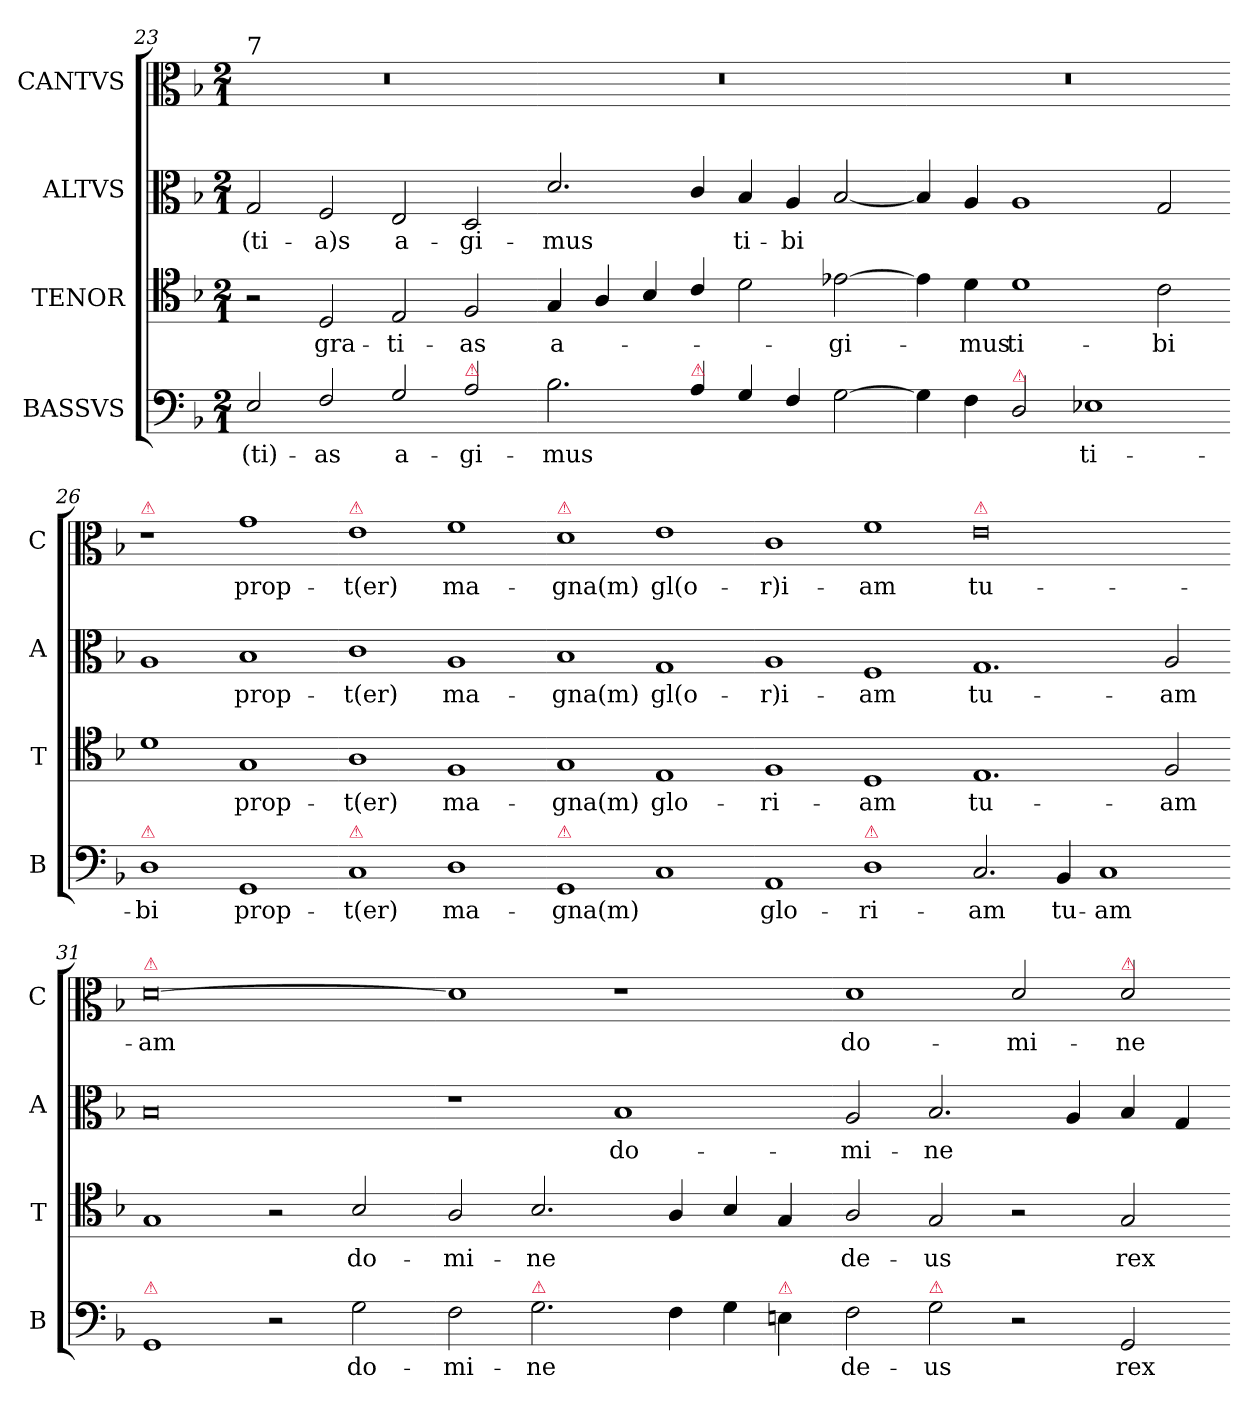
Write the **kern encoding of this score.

**kern	**text	**kern	**text	**kern	**text	**kern	**text
*part4	*part4	*part3	*part3	*part2	*part2	*part1	*part1
*staff4	*staff4	*staff3	*staff3	*staff2	*staff2	*staff1	*staff1
*I"BASSVS	*	*I"TENOR	*	*I"ALTVS	*	*I"CANTVS	*
*I'B	*	*I'T	*	*I'A	*	*I'C	*
*clefF4	*	*clefC4	*	*clefC3	*	*clefC3	*
*k[b-]	*	*k[b-]	*	*k[b-]	*	*k[b-]	*
*d:	*	*d:	*	*d:	*	*d:	*
*M2/1	*	*M2/1	*	*M2/1	*	*M2/1	*
=23	=23	=23	=23	=23	=23	=23	=23
!	!	!	!	!	!	!LO:TX:a:t=7	!
2E/	-(ti)-	2r	.	2G/	(ti-	0r	.
2F/	-as	2D/	gra-	2F/	-a)s	.	.
2G/	a-	2E/	-ti-	2E/	a-	.	.
!LO:TX:a:color=crimson:t=⚠	!	!	!	!	!	!	!
2A/	-gi-	2F/	-as	2D/	-gi-	.	.
=24-	=24-	=24-	=24-	=24-	=24-	=24-	=24-
2.B-\	-mus	4G/	a-	2.d/	-mus	0r	.
.	.	4A/	.	.	.	.	.
.	.	4B-/	.	.	.	.	.
!LO:TX:a:color=crimson:t=⚠	!	!	!	!	!	!	!
4A/	.	4c/	.	4c/	.	.	.
4G/	.	2d\	.	4B-/	ti-	.	.
4F/	.	.	.	4A/	-bi	.	.
[2G\	.	[2e-X\	-gi-	[2B-/	.	.	.
=25-	=25-	=25-	=25-	=25-	=25-	=25-	=25-
4G\]	.	4e-\]	.	4B-/]	.	0r	.
4F\	.	4d\	-mus	4A/	.	.	.
!LO:TX:a:color=crimson:t=⚠	!	!	!	!	!	!	!
2D/	.	1d\	ti-	1A/	.	.	.
1E-X\	ti-	.	.	.	.	.	.
.	.	2c\	-bi	2G/	.	.	.
=26-	=26-	=26-	=26-	=26-	=26-	=26-	=26-
!	!	!	!	!	!	!LO:TX:a:color=crimson:t=⚠	!
!LO:TX:a:color=crimson:t=⚠	!	!	!	!	!	!	!
1D\	-bi	1d\	.	1A/	.	1r	.
1GG/	prop-	1G/	prop-	1B-/	prop-	1g\	prop-
=27-	=27-	=27-	=27-	=27-	=27-	=27-	=27-
!	!	!	!	!	!	!LO:TX:a:color=crimson:t=⚠	!
!LO:TX:a:color=crimson:t=⚠	!	!	!	!	!	!	!
1C/	-t(er)	1A\	-t(er)	1c\	-t(er)	1e\	-t(er)
1D\	ma-	1F/	ma-	1A/	ma-	1f\	ma-
=28-	=28-	=28-	=28-	=28-	=28-	=28-	=28-
!	!	!	!	!	!	!LO:TX:a:color=crimson:t=⚠	!
!LO:TX:a:color=crimson:t=⚠	!	!	!	!	!	!	!
1GG/	-gna(m)	1G/	-gna(m)	1B-/	-gna(m)	1d\	-gna(m)
1C/	.	1E/	glo-	1G/	gl(o-	1e\	gl(o-
=29-	=29-	=29-	=29-	=29-	=29-	=29-	=29-
1AA/	glo-	1F/	-ri-	1A/	-r)i-	1c\	-r)i-
!LO:TX:a:color=crimson:t=⚠	!	!	!	!	!	!	!
1D\	-ri-	1D/	-am	1F/	-am	1f\	-am
=30-	=30-	=30-	=30-	=30-	=30-	=30-	=30-
!	!	!	!	!	!	!LO:TX:a:color=crimson:t=⚠	!
2.C/	-am	1.E/	tu-	1.G/	tu-	0e\	tu-
4BB-/	tu-	.	.	.	.	.	.
1C/	-am	.	.	.	.	.	.
.	.	2F/	-am	2A/	-am	.	.
=31-	=31-	=31-	=31-	=31-	=31-	=31-	=31-
!	!	!	!	!	!	!LO:TX:a:color=crimson:t=⚠	!
!LO:TX:a:color=crimson:t=⚠	!	!	!	!	!	!	!
1GG/	.	1G/	.	0B-/	.	[0d\	-am
2r	.	2r	.	.	.	.	.
2G\	do-	2B-/	do-	.	.	.	.
=32-	=32-	=32-	=32-	=32-	=32-	=32-	=32-
2F\	-mi-	2A/	-mi-	1r	.	1d\]	.
!LO:TX:a:color=crimson:t=⚠	!	!	!	!	!	!	!
2.G\	-ne	2.B-/	-ne	.	.	.	.
.	.	.	.	1B-/	do-	1r	.
4F\	.	4A/	.	.	.	.	.
4G\	.	4B-/	.	.	.	.	.
!LO:TX:a:color=crimson:t=⚠	!	!	!	!	!	!	!
4En\	.	4G/	.	.	.	.	.
=33-	=33-	=33-	=33-	=33-	=33-	=33-	=33-
2F\	de-	2A/	de-	2A/	-mi-	1d\	do-
!LO:TX:a:color=crimson:t=⚠	!	!	!	!	!	!	!
2G\	-us	2G/	-us	2.B-/	-ne	.	.
2r	.	2r	.	.	.	2d/	-mi-
.	.	.	.	4A/	.	.	.
!	!	!	!	!	!	!LO:TX:a:color=crimson:t=⚠	!
2GG/	rex	2G/	rex	4B-/	.	2d/	-ne
.	.	.	.	4G/	.	.	.
=-	=-	=-	=-	=-	=-	=-	=-
*-	*-	*-	*-	*-	*-	*-	*-
